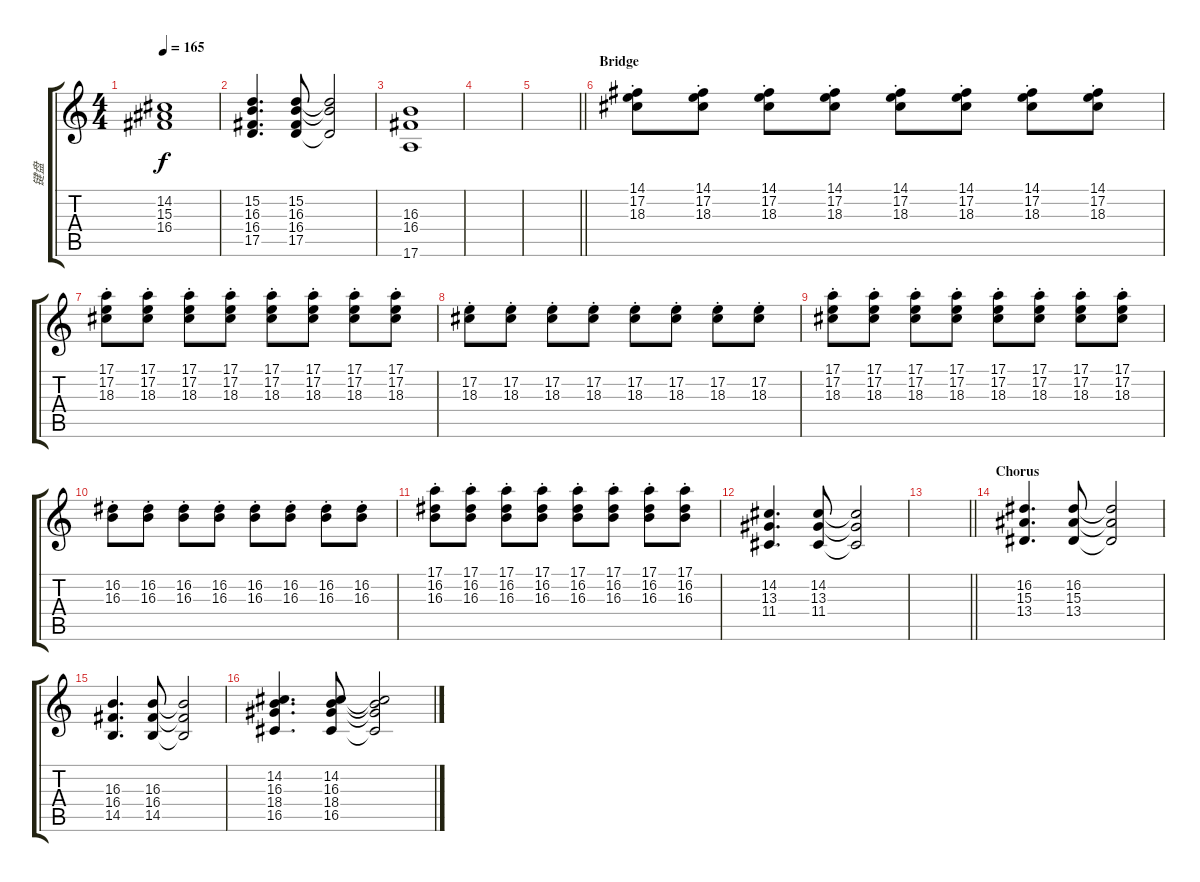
\track ("键盘" "键盘") {instrument acousticgrandpiano}
\staff {score tabs}
\tuning (E4 B3 G3 D3 A2 E2) {hide}
\ts (4 4)
\tempo 165
\clef g2
\ks c
(14.2 15.3 16.4).1{dy f} |
(15.2 16.3 16.4 17.5).4{d} (15.2 16.3 16.4 17.5).8 (15.2{t} 16.3{t} 17.5{t}).2 |
(16.3 16.4 17.6).1 |
|
\barLineRight lightlight
|
\section ("" "Bridge")
(14.1{st} 17.2{st} 18.3{st}).8 (14.1{st} 17.2{st} 18.3{st}).8 (14.1{st} 17.2{st} 18.3{st}).8 (14.1{st} 17.2{st} 18.3{st}).8 (14.1{st} 17.2{st} 18.3{st}).8 (14.1{st} 17.2{st} 18.3{st}).8 (14.1{st} 17.2{st} 18.3{st}).8 (14.1{st} 17.2{st} 18.3{st}).8 |
(17.1{st} 17.2{st} 18.3{st}).8 (17.1{st} 17.2{st} 18.3{st}).8 (17.1{st} 17.2{st} 18.3{st}).8 (17.1{st} 17.2{st} 18.3{st}).8 (17.1{st} 17.2{st} 18.3{st}).8 (17.1{st} 17.2{st} 18.3{st}).8 (17.1{st} 17.2{st} 18.3{st}).8 (17.1{st} 17.2{st} 18.3{st}).8 |
(17.2{st} 18.3{st}).8 (17.2{st} 18.3{st}).8 (17.2{st} 18.3{st}).8 (17.2{st} 18.3{st}).8 (17.2{st} 18.3{st}).8 (17.2{st} 18.3{st}).8 (17.2{st} 18.3{st}).8 (17.2{st} 18.3{st}).8 |
(17.1{st} 17.2{st} 18.3{st}).8 (17.1{st} 17.2{st} 18.3{st}).8 (17.1{st} 17.2{st} 18.3{st}).8 (17.1{st} 17.2{st} 18.3{st}).8 (17.1{st} 17.2{st} 18.3{st}).8 (17.1{st} 17.2{st} 18.3{st}).8 (17.1{st} 17.2{st} 18.3{st}).8 (17.1{st} 17.2{st} 18.3{st}).8 |
(16.2{st} 16.3{st}).8 (16.2{st} 16.3{st}).8 (16.2{st} 16.3{st}).8 (16.2{st} 16.3{st}).8 (16.2{st} 16.3{st}).8 (16.2{st} 16.3{st}).8 (16.2{st} 16.3{st}).8 (16.2{st} 16.3{st}).8 |
(17.1{st} 16.2{st} 16.3{st}).8 (17.1{st} 16.2{st} 16.3{st}).8 (17.1{st} 16.2{st} 16.3{st}).8 (17.1{st} 16.2{st} 16.3{st}).8 (17.1{st} 16.2{st} 16.3{st}).8 (17.1{st} 16.2{st} 16.3{st}).8 (17.1{st} 16.2{st} 16.3{st}).8 (17.1{st} 16.2{st} 16.3{st}).8 |
(14.2 13.3 11.4).4{d} (14.2 13.3 11.4).8 (14.2{t} 13.3{t} 11.4{t}).2 |
\barLineRight lightlight
|
\section ("" "Chorus")
(16.2 15.3 13.4).4{d} (16.2 15.3 13.4).8 (16.2{t} 15.3{t} 13.4{t}).2 |
(16.3 16.4 14.5).4{d} (16.3 16.4 14.5).8 (16.3{t} 16.4{t} 14.5{t}).2 |
(14.2 16.3 18.4 16.5).4{d} (14.2 16.3 18.4 16.5).8 (14.2{t} 16.3{t} 18.4{t} 16.5{t}).2
